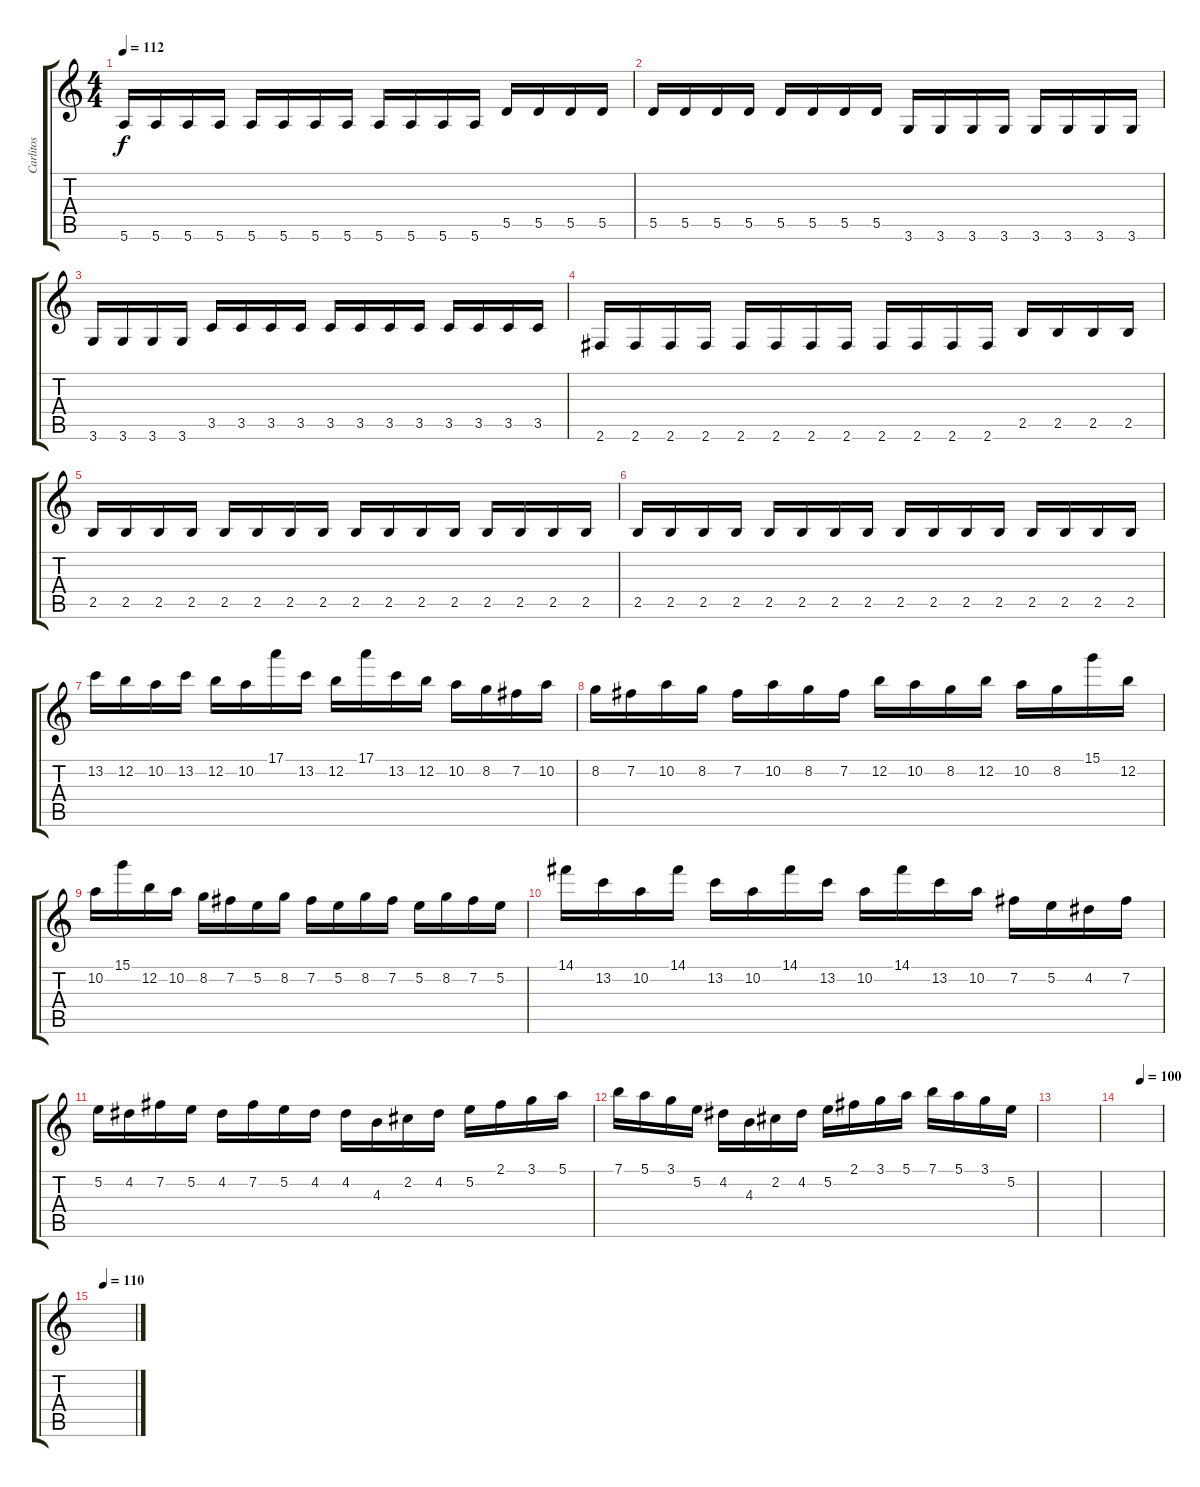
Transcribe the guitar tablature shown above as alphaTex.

\track ("Carlitos" "Carlitos") {instrument distortionguitar}
\staff {score tabs}
\tuning (E4 B3 G3 D3 A2 E2) {hide}
\ts (4 4)
\tempo 112
\clef g2
\ks c
5.6.16{dy f} 5.6.16 5.6.16 5.6.16 5.6.16 5.6.16 5.6.16 5.6.16 5.6.16 5.6.16 5.6.16 5.6.16 5.5.16 5.5.16 5.5.16 5.5.16 |
5.5.16 5.5.16 5.5.16 5.5.16 5.5.16 5.5.16 5.5.16 5.5.16 3.6.16 3.6.16 3.6.16 3.6.16 3.6.16 3.6.16 3.6.16 3.6.16 |
3.6.16 3.6.16 3.6.16 3.6.16 3.5.16 3.5.16 3.5.16 3.5.16 3.5.16 3.5.16 3.5.16 3.5.16 3.5.16 3.5.16 3.5.16 3.5.16 |
2.6.16 2.6.16 2.6.16 2.6.16 2.6.16 2.6.16 2.6.16 2.6.16 2.6.16 2.6.16 2.6.16 2.6.16 2.5.16 2.5.16 2.5.16 2.5.16 |
2.5.16 2.5.16 2.5.16 2.5.16 2.5.16 2.5.16 2.5.16 2.5.16 2.5.16 2.5.16 2.5.16 2.5.16 2.5.16 2.5.16 2.5.16 2.5.16 |
2.5.16 2.5.16 2.5.16 2.5.16 2.5.16 2.5.16 2.5.16 2.5.16 2.5.16 2.5.16 2.5.16 2.5.16 2.5.16 2.5.16 2.5.16 2.5.16 |
13.2.16{volume 16} 12.2.16 10.2.16 13.2.16 12.2.16 10.2.16 17.1.16 13.2.16 12.2.16 17.1.16 13.2.16 12.2.16 10.2.16 8.2.16 7.2.16 10.2.16 |
8.2.16 7.2.16 10.2.16 8.2.16 7.2.16 10.2.16 8.2.16 7.2.16 12.2.16 10.2.16 8.2.16 12.2.16 10.2.16 8.2.16 15.1.16 12.2.16 |
10.2.16 15.1.16 12.2.16 10.2.16 8.2.16 7.2.16 5.2.16 8.2.16 7.2.16 5.2.16 8.2.16 7.2.16 5.2.16 8.2.16 7.2.16 5.2.16 |
14.1.16 13.2.16 10.2.16 14.1.16 13.2.16 10.2.16 14.1.16 13.2.16 10.2.16 14.1.16 13.2.16 10.2.16 7.2.16 5.2.16 4.2.16 7.2.16 |
5.2.16 4.2.16 7.2.16 5.2.16 4.2.16 7.2.16 5.2.16 4.2.16 4.2.16 4.3.16 2.2.16 4.2.16 5.2.16 2.1.16 3.1.16 5.1.16 |
7.1.16 5.1.16 3.1.16 5.2.16 4.2.16 4.3.16 2.2.16 4.2.16 5.2.16 2.1.16 3.1.16 5.1.16 7.1.16 5.1.16 3.1.16 5.2.16 |
|
\tempo (100 0.5)
|
\tempo (110 0.25)
